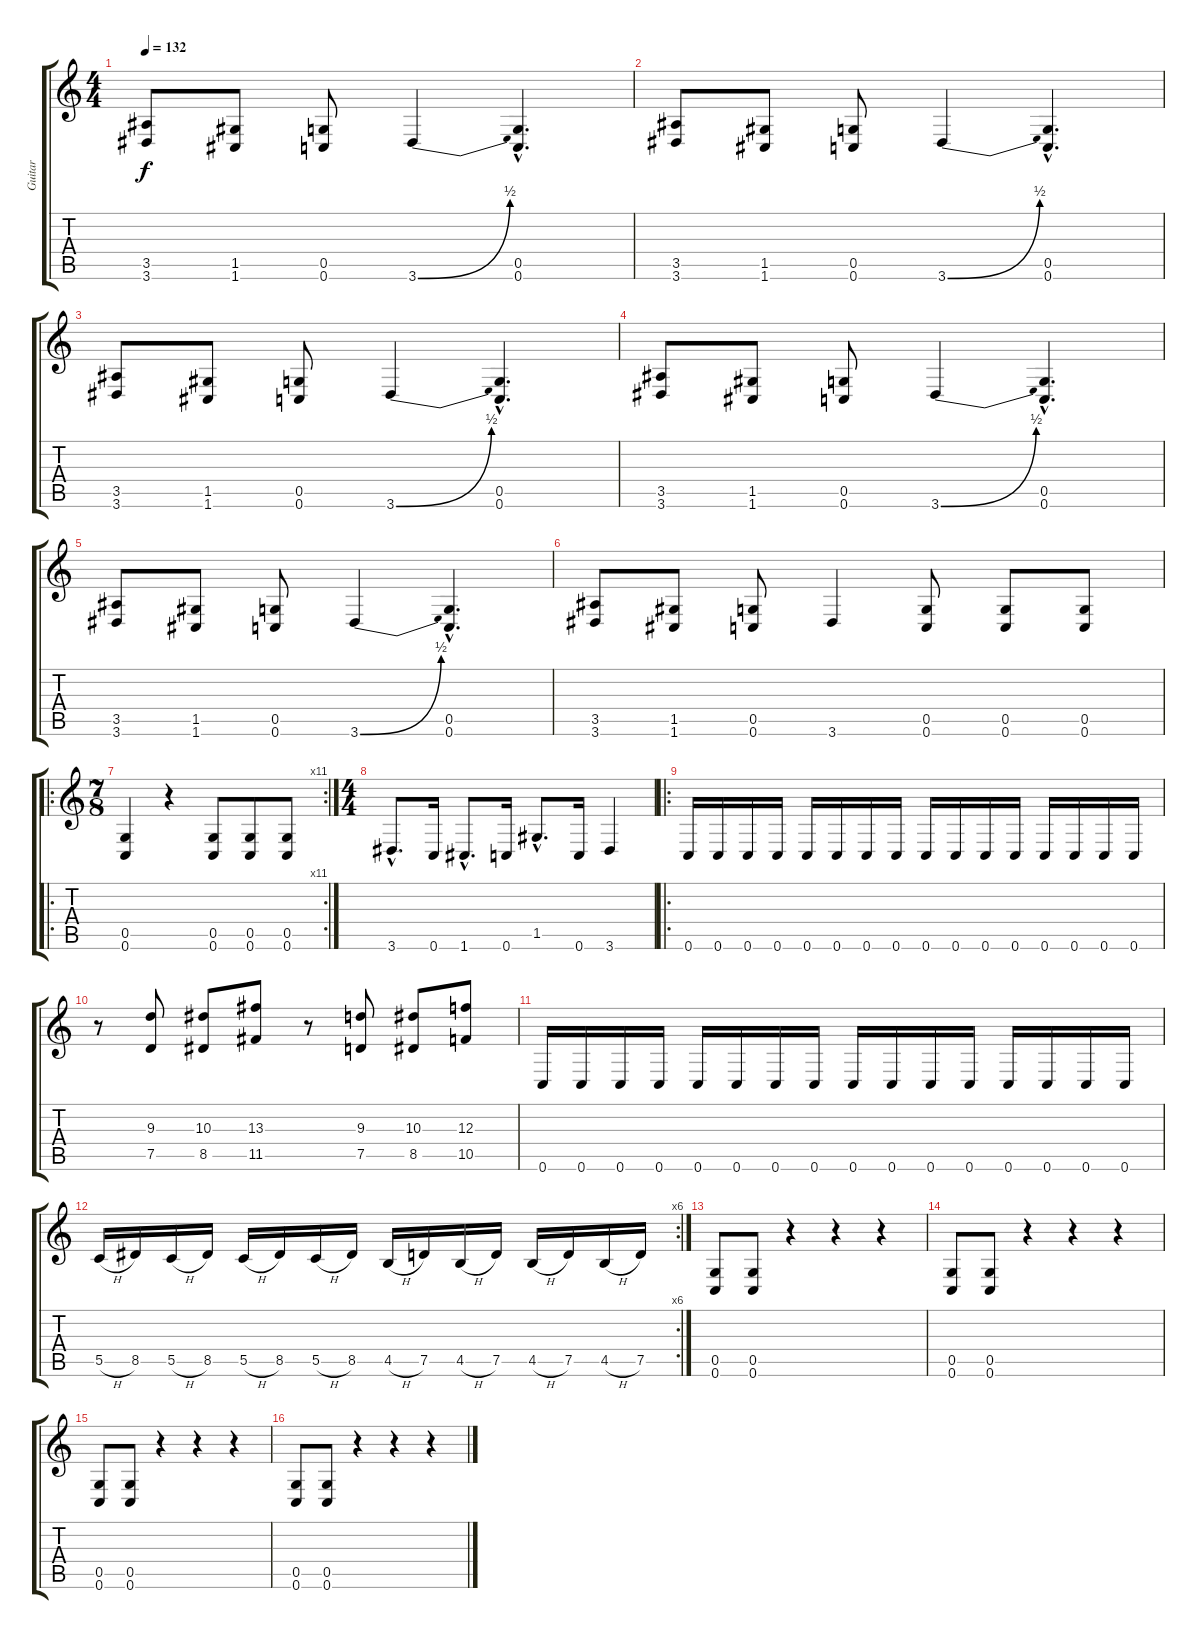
\track ("Guitar" "Guitar") {instrument distortionguitar}
\staff {score tabs}
\tuning (D4 A3 F3 C3 G2 C2) {hide}
\ts (4 4)
\tempo 132
\clef g2
\ks c
(3.5 3.6).8{dy f} (1.5 1.6).8 (0.5 0.6).8 3.6{be (bend 0 0 60 2)}.4 (0.5{hac} 0.6{hac}).4{d} |
(3.5 3.6).8 (1.5 1.6).8 (0.5 0.6).8 3.6{be (bend 0 0 60 2)}.4 (0.5{hac} 0.6{hac}).4{d} |
(3.5 3.6).8 (1.5 1.6).8 (0.5 0.6).8 3.6{be (bend 0 0 60 2)}.4 (0.5{hac} 0.6{hac}).4{d} |
(3.5 3.6).8 (1.5 1.6).8 (0.5 0.6).8 3.6{be (bend 0 0 60 2)}.4 (0.5{hac} 0.6{hac}).4{d} |
(3.5 3.6).8 (1.5 1.6).8 (0.5 0.6).8 3.6{be (bend 0 0 60 2)}.4 (0.5{hac} 0.6{hac}).4{d} |
(3.5 3.6).8 (1.5 1.6).8 (0.5 0.6).8 3.6.4 (0.5 0.6).8 (0.5 0.6).8 (0.5 0.6).8 |
\ro
\rc 11
\ts (7 8)
(0.5 0.6).4 r.4 (0.5 0.6).8 (0.5 0.6).8 (0.5 0.6).8 |
\ts (4 4)
3.6{hac}.8{d} 0.6.16 1.6{hac}.8{d} 0.6.16 1.5{hac}.8{d} 0.6.16 3.6.4 |
\ro
0.6.16 0.6.16 0.6.16 0.6.16 0.6.16 0.6.16 0.6.16 0.6.16 0.6.16 0.6.16 0.6.16 0.6.16 0.6.16 0.6.16 0.6.16 0.6.16 |
r.8 (9.3 7.5).8 (10.3 8.5).8 (13.3 11.5).8 r.8 (9.3 7.5).8 (10.3 8.5).8 (12.3 10.5).8 |
0.6.16 0.6.16 0.6.16 0.6.16 0.6.16 0.6.16 0.6.16 0.6.16 0.6.16 0.6.16 0.6.16 0.6.16 0.6.16 0.6.16 0.6.16 0.6.16 |
\rc 6
5.5{h}.16 8.5.16 5.5{h}.16 8.5.16 5.5{h}.16 8.5.16 5.5{h}.16 8.5.16 4.5{h}.16 7.5.16 4.5{h}.16 7.5.16 4.5{h}.16 7.5.16 4.5{h}.16 7.5.16 |
(0.5 0.6).8 (0.5 0.6).8 r.4 r.4 r.4 |
(0.5 0.6).8 (0.5 0.6).8 r.4 r.4 r.4 |
(0.5 0.6).8 (0.5 0.6).8 r.4 r.4 r.4 |
(0.5 0.6).8 (0.5 0.6).8 r.4 r.4 r.4
